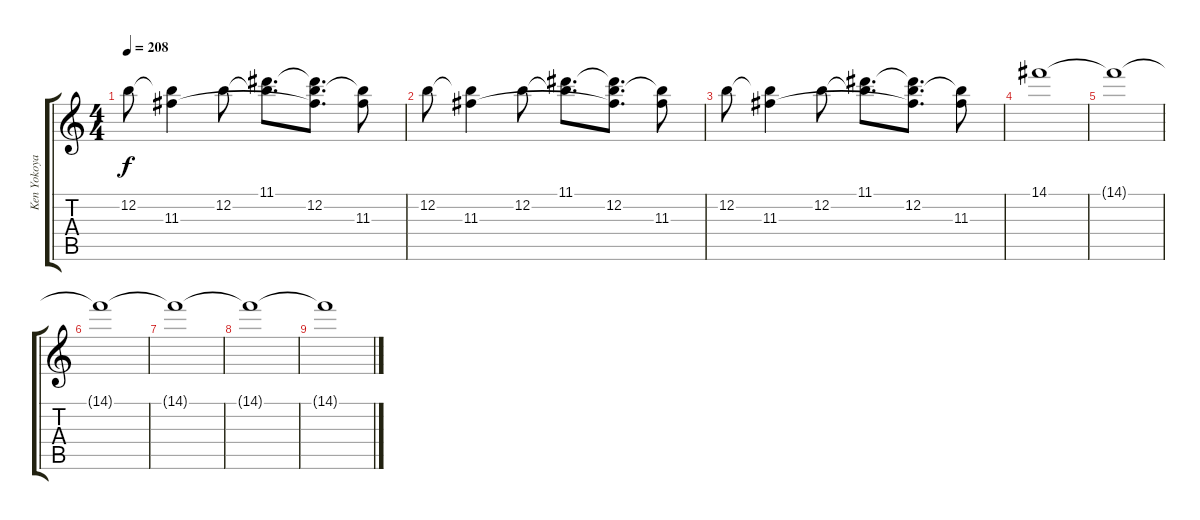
\track ("Ken Yokoyama" "Ken Yokoya") {instrument distortionguitar}
\staff {score tabs}
\tuning (E4 B3 G3 D3 A2 E2) {hide}
\ts (4 4)
\tempo 208
\clef g2
\ks c
12.2.8{dy f} (12.2{t} 11.3).4 12.2.8 (11.1 12.2{t}).8{d} (11.1{t} 12.2 11.3{t}).8{d} (12.2{t} 11.3).8 |
12.2.8 (12.2{t} 11.3).4 12.2.8 (11.1 12.2{t}).8{d} (11.1{t} 12.2 11.3{t}).8{d} (12.2{t} 11.3).8 |
12.2.8 (12.2{t} 11.3).4 12.2.8 (11.1 12.2{t}).8{d} (11.1{t} 12.2 11.3{t}).8{d} (12.2{t} 11.3).8 |
14.1.1 |
14.1{t}.1 |
14.1{t}.1 |
14.1{t}.1 |
14.1{t}.1 |
14.1{t}.1
